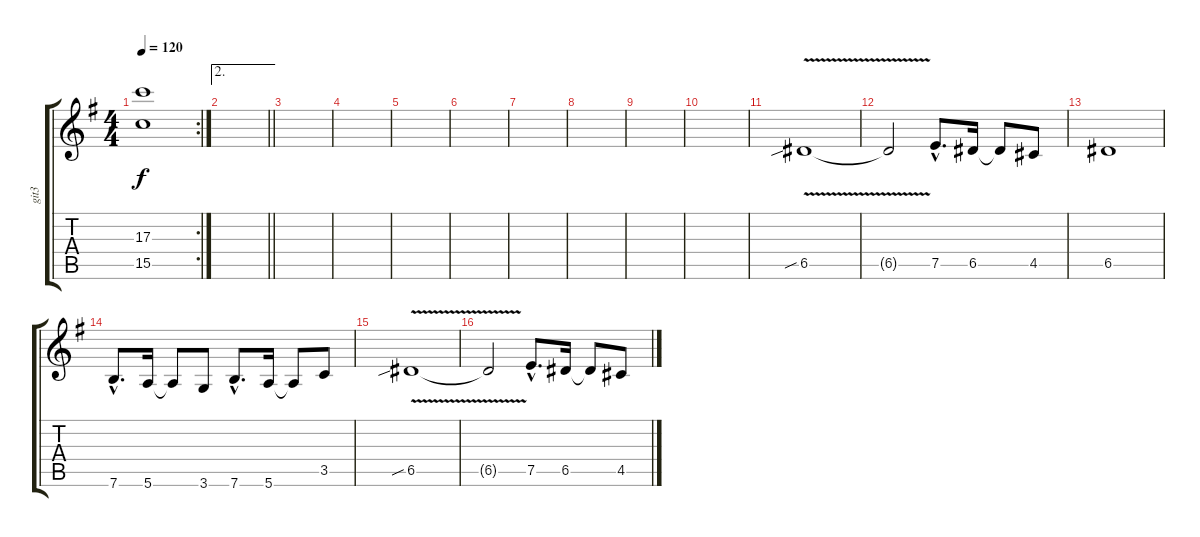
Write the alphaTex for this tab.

\track ("git3" "git3") {instrument distortionguitar}
\staff {score tabs}
\tuning (E4 B3 G3 D3 A2 E2) {hide}
\rc 2
\ts (4 4)
\tempo 120
\clef g2
\ks eminor
(17.3{t} 15.5{t}).1{dy f} |
\ae 2
\barLineRight lightlight
|
|
|
|
|
|
|
|
|
6.5{v sib}.1 |
6.5{t}.2 7.5{hac}.8{d} 6.5.16 6.5{t}.8 4.5.8 |
6.5.1 |
7.6{hac}.8{d} 5.6.16 5.6{t}.8 3.6.8 7.6{hac}.8{d} 5.6.16 5.6{t}.8 3.5.8 |
6.5{v sib}.1 |
6.5{t}.2 7.5{hac}.8{d} 6.5.16 6.5{t}.8 4.5.8
